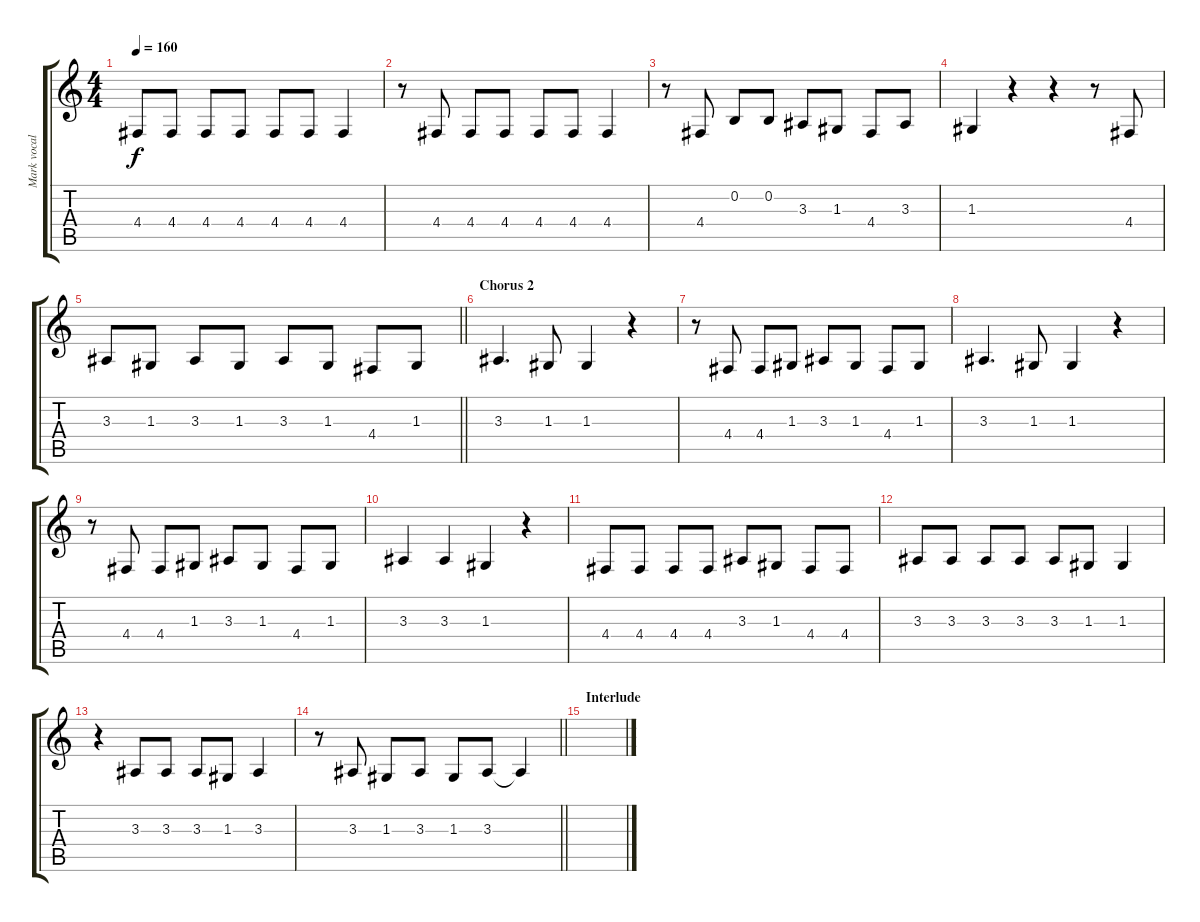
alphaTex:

\track ("Mark vocals" "Mark vocal") {instrument lead8bassandlead}
\staff {score tabs}
\tuning (E4 B3 G3 D3 A2 E2) {hide}
\ts (4 4)
\tempo 160
\clef g2
\ks c
4.4{t}.8{dy f} 4.4.8 4.4.8 4.4.8 4.4.8 4.4.8 4.4.4 |
r.8 4.4.8 4.4.8 4.4.8 4.4.8 4.4.8 4.4.4 |
r.8 4.4.8 0.2.8 0.2.8 3.3.8 1.3.8 4.4.8 3.3.8 |
1.3.4 r.4 r.4 r.8 4.4.8 |
\barLineRight lightlight
3.3.8 1.3.8 3.3.8 1.3.8 3.3.8 1.3.8 4.4.8 1.3.8 |
\section ("" "Chorus 2")
3.3.4{d} 1.3.8 1.3.4 r.4 |
r.8 4.4.8 4.4.8 1.3.8 3.3.8 1.3.8 4.4.8 1.3.8 |
3.3.4{d} 1.3.8 1.3.4 r.4 |
r.8 4.4.8 4.4.8 1.3.8 3.3.8 1.3.8 4.4.8 1.3.8 |
3.3.4 3.3.4 1.3.4 r.4 |
4.4.8 4.4.8 4.4.8 4.4.8 3.3.8 1.3.8 4.4.8 4.4.8 |
3.3.8 3.3.8 3.3.8 3.3.8 3.3.8 1.3.8 1.3.4 |
r.4 3.3.8 3.3.8 3.3.8 1.3.8 3.3.4 |
\barLineRight lightlight
r.8 3.3.8 1.3.8 3.3.8 1.3.8 3.3.8 3.3{t}.4 |
\section ("" "Interlude")
